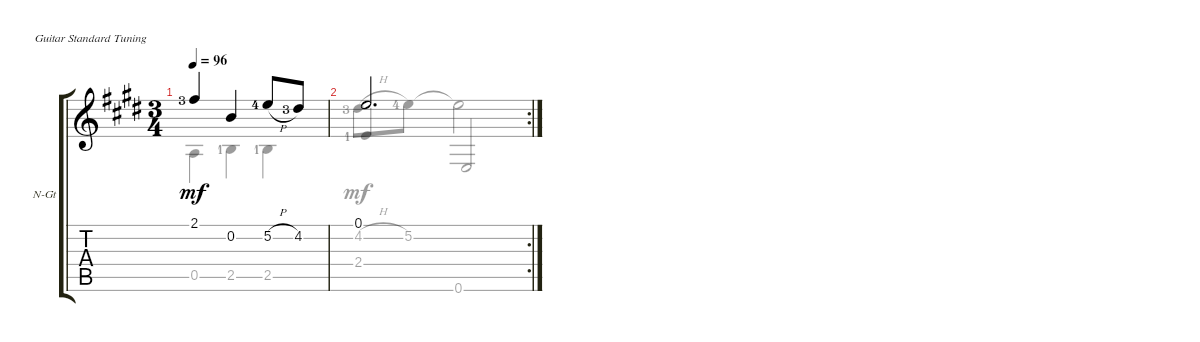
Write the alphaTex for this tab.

\bracketExtendMode groupsimilarinstruments
\firstSystemTrackNameOrientation horizontal
\otherSystemsTrackNameOrientation horizontal
\track ("Lute" "N-Gt") {instrument acousticguitarnylon}
\staff {score tabs}
\tuning (E4 B3 G3 D3 A2 E2)
\voice
\ts (3 4)
\tempo 96
\clef g2
\ks c#minor
2.1{lf 4}.4{dy mf} 0.2.4 5.2{h lf 5}.8 4.2{lf 4}.8 |
\rc 2
0.1.2{d} |
\voice
\clef g2
\ottava regular
\simile none
\ks c#minor
0.5.4{dy mf} 2.5{lf 2}.4 2.5{lf 2}.4 |
2.4{lf 2}.4{beam invert} 0.6.2{beam invert} |
\voice
\clef g2
\ottava regular
\simile none
\ks c#minor
|
4.2{h lf 4}.8 5.2{lf 5}.8 5.2{t}.2 |
